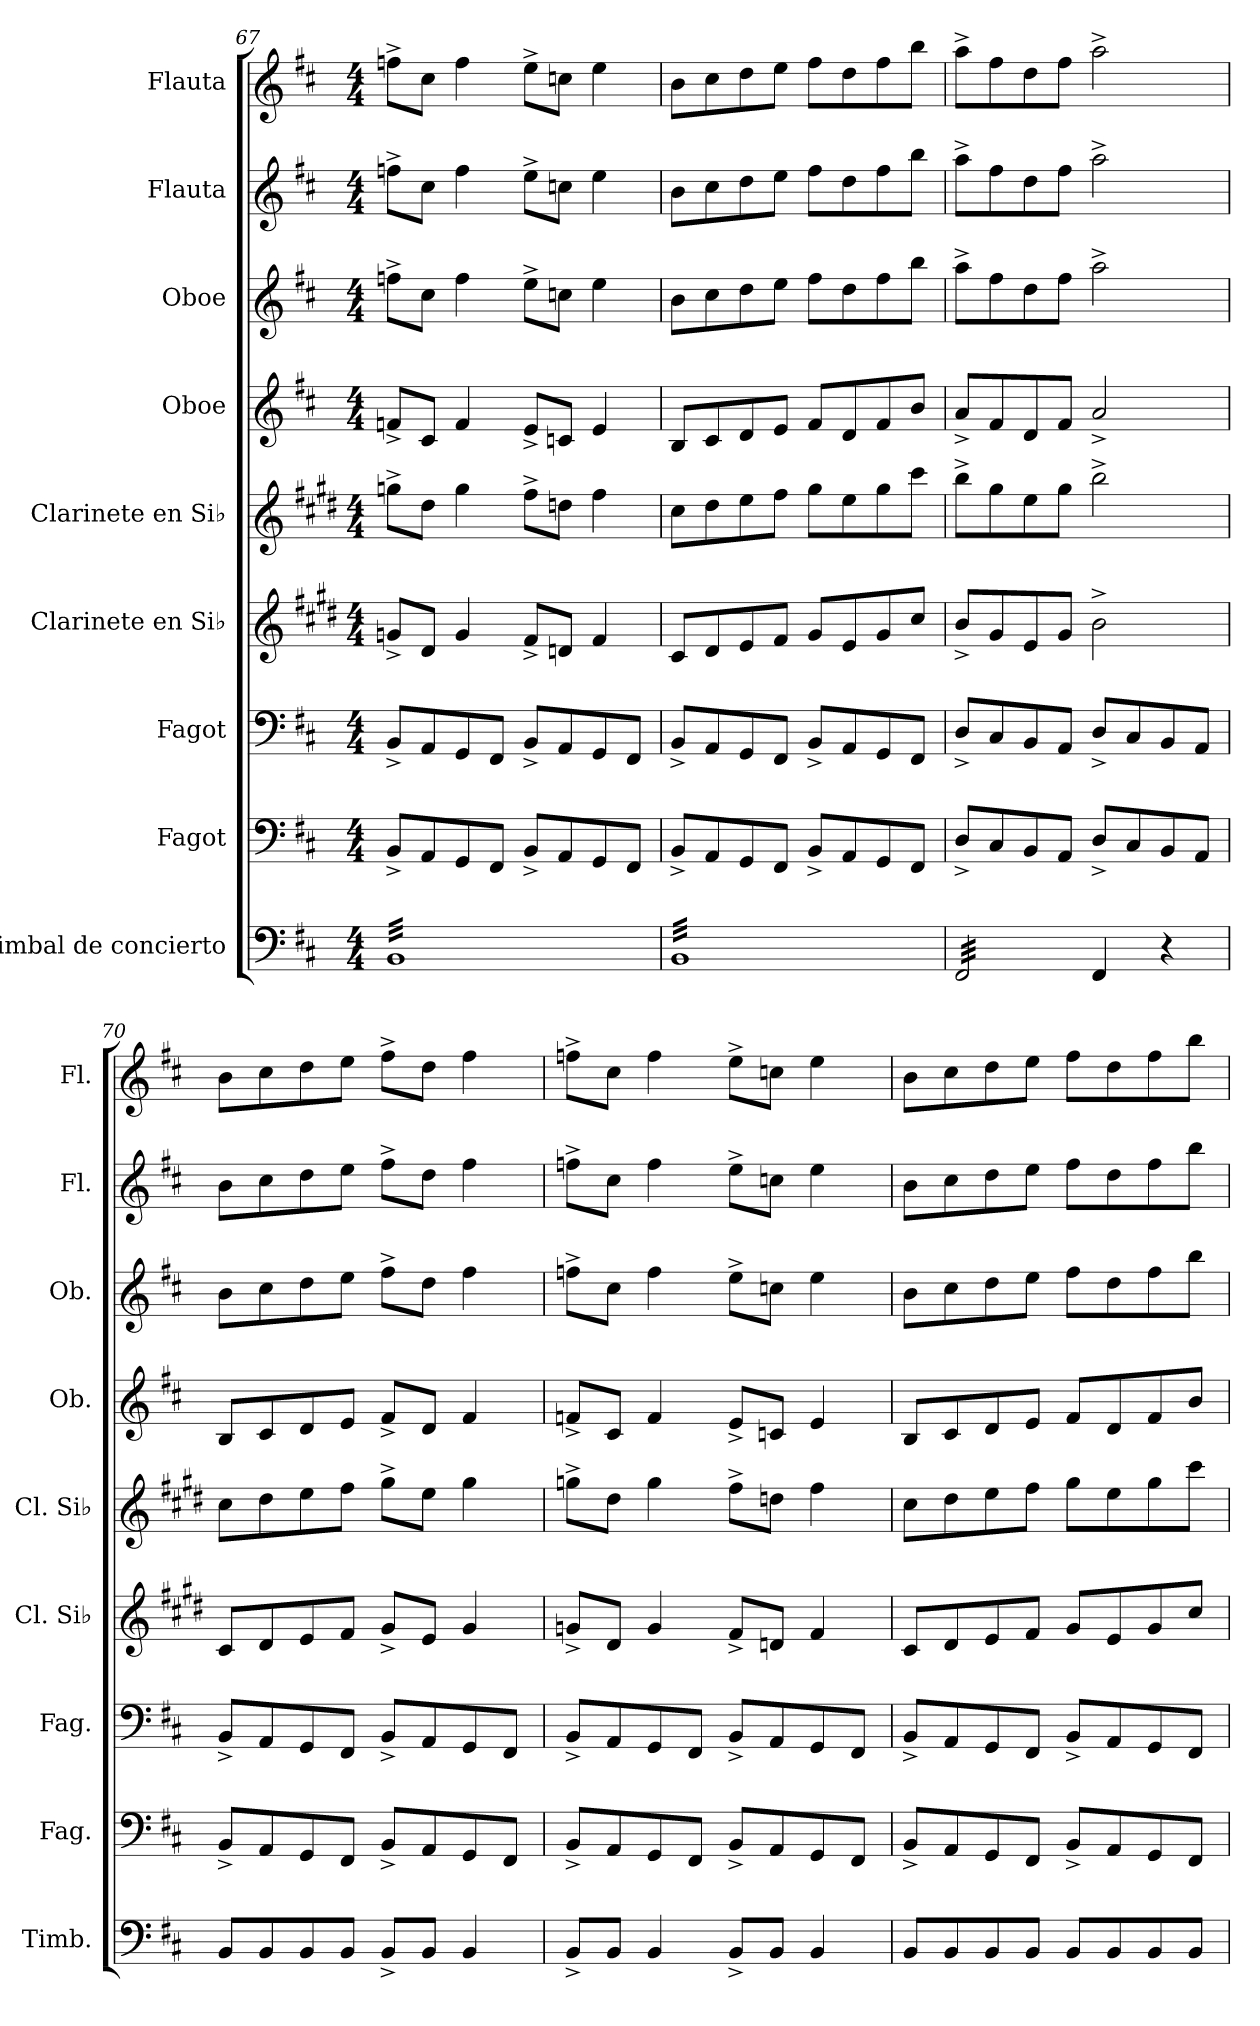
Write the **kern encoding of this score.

**kern	**kern	**kern	**kern	**kern	**kern	**kern	**kern	**kern
*part9	*part8	*part7	*part6	*part5	*part4	*part3	*part2	*part1
*staff9	*staff8	*staff7	*staff6	*staff5	*staff4	*staff3	*staff2	*staff1
*I"Timbal de concierto	*I"Fagot	*I"Fagot	*I"Clarinete en Si♭	*I"Clarinete en Si♭	*I"Oboe	*I"Oboe	*I"Flauta	*I"Flauta
*I'Timb.	*I'Fag.	*I'Fag.	*I'Cl. Si♭	*I'Cl. Si♭	*I'Ob.	*I'Ob.	*I'Fl.	*I'Fl.
*clefF4	*clefF4	*clefF4	*clefG2	*clefG2	*clefG2	*clefG2	*clefG2	*clefG2
*	*	*	*ITrd1c2	*ITrd1c2	*	*	*	*
*k[f#c#]	*k[f#c#]	*k[f#c#]	*k[f#c#]	*k[f#c#]	*k[f#c#]	*k[f#c#]	*k[f#c#]	*k[f#c#]
*M4/4	*M4/4	*M4/4	*M4/4	*M4/4	*M4/4	*M4/4	*M4/4	*M4/4
=67	=67	=67	=67	=67	=67	=67	=67	=67
*tremolo	*	*	*	*	*	*	*	*
32BBLLL	8BB^/L	8BB^/L	8fn^/L	8ffn^\L	8fn^/L	8ffn^\L	8ffn^\L	8ffn^\L
32BB	.	.	.	.	.	.	.	.
32BB	.	.	.	.	.	.	.	.
32BB	.	.	.	.	.	.	.	.
32BB	8AA/	8AA/	8c#/J	8cc#\J	8c#/J	8cc#\J	8cc#\J	8cc#\J
32BB	.	.	.	.	.	.	.	.
32BB	.	.	.	.	.	.	.	.
32BB	.	.	.	.	.	.	.	.
32BB	8GG/	8GG/	4f/	4ff\	4f/	4ff\	4ff\	4ff\
32BB	.	.	.	.	.	.	.	.
32BB	.	.	.	.	.	.	.	.
32BB	.	.	.	.	.	.	.	.
32BB	8FF#/J	8FF#/J	.	.	.	.	.	.
32BB	.	.	.	.	.	.	.	.
32BB	.	.	.	.	.	.	.	.
32BB	.	.	.	.	.	.	.	.
32BB	8BB^/L	8BB^/L	8e^/L	8ee^\L	8e^/L	8ee^\L	8ee^\L	8ee^\L
32BB	.	.	.	.	.	.	.	.
32BB	.	.	.	.	.	.	.	.
32BB	.	.	.	.	.	.	.	.
32BB	8AA/	8AA/	8cn/J	8ccn\J	8cn/J	8ccn\J	8ccn\J	8ccn\J
32BB	.	.	.	.	.	.	.	.
32BB	.	.	.	.	.	.	.	.
32BB	.	.	.	.	.	.	.	.
32BB	8GG/	8GG/	4e/	4ee\	4e/	4ee\	4ee\	4ee\
32BB	.	.	.	.	.	.	.	.
32BB	.	.	.	.	.	.	.	.
32BB	.	.	.	.	.	.	.	.
32BB	8FF#/J	8FF#/J	.	.	.	.	.	.
32BB	.	.	.	.	.	.	.	.
32BB	.	.	.	.	.	.	.	.
32BBJJJ	.	.	.	.	.	.	.	.
=68	=68	=68	=68	=68	=68	=68	=68	=68
32BBLLL	8BB^/L	8BB^/L	8B/L	8b\L	8B/L	8b\L	8b\L	8b\L
32BB	.	.	.	.	.	.	.	.
32BB	.	.	.	.	.	.	.	.
32BB	.	.	.	.	.	.	.	.
32BB	8AA/	8AA/	8c#/	8cc#\	8c#/	8cc#\	8cc#\	8cc#\
32BB	.	.	.	.	.	.	.	.
32BB	.	.	.	.	.	.	.	.
32BB	.	.	.	.	.	.	.	.
32BB	8GG/	8GG/	8d/	8dd\	8d/	8dd\	8dd\	8dd\
32BB	.	.	.	.	.	.	.	.
32BB	.	.	.	.	.	.	.	.
32BB	.	.	.	.	.	.	.	.
32BB	8FF#/J	8FF#/J	8e/J	8ee\J	8e/J	8ee\J	8ee\J	8ee\J
32BB	.	.	.	.	.	.	.	.
32BB	.	.	.	.	.	.	.	.
32BB	.	.	.	.	.	.	.	.
32BB	8BB^/L	8BB^/L	8f#/L	8ff#\L	8f#/L	8ff#\L	8ff#\L	8ff#\L
32BB	.	.	.	.	.	.	.	.
32BB	.	.	.	.	.	.	.	.
32BB	.	.	.	.	.	.	.	.
32BB	8AA/	8AA/	8d/	8dd\	8d/	8dd\	8dd\	8dd\
32BB	.	.	.	.	.	.	.	.
32BB	.	.	.	.	.	.	.	.
32BB	.	.	.	.	.	.	.	.
32BB	8GG/	8GG/	8f#/	8ff#\	8f#/	8ff#\	8ff#\	8ff#\
32BB	.	.	.	.	.	.	.	.
32BB	.	.	.	.	.	.	.	.
32BB	.	.	.	.	.	.	.	.
32BB	8FF#/J	8FF#/J	8b/J	8bb\J	8b/J	8bb\J	8bb\J	8bb\J
32BB	.	.	.	.	.	.	.	.
32BB	.	.	.	.	.	.	.	.
32BBJJJ	.	.	.	.	.	.	.	.
=69	=69	=69	=69	=69	=69	=69	=69	=69
32FF#/LLL	8D^/L	8D^/L	8a^/L	8aa^\L	8a^/L	8aa^\L	8aa^\L	8aa^\L
32FF#/	.	.	.	.	.	.	.	.
32FF#/	.	.	.	.	.	.	.	.
32FF#/	.	.	.	.	.	.	.	.
32FF#/	8C#/	8C#/	8f#/	8ff#\	8f#/	8ff#\	8ff#\	8ff#\
32FF#/	.	.	.	.	.	.	.	.
32FF#/	.	.	.	.	.	.	.	.
32FF#/	.	.	.	.	.	.	.	.
32FF#/	8BB/	8BB/	8d/	8dd\	8d/	8dd\	8dd\	8dd\
32FF#/	.	.	.	.	.	.	.	.
32FF#/	.	.	.	.	.	.	.	.
32FF#/	.	.	.	.	.	.	.	.
32FF#/	8AA/J	8AA/J	8f#/J	8ff#\J	8f#/J	8ff#\J	8ff#\J	8ff#\J
32FF#/	.	.	.	.	.	.	.	.
32FF#/	.	.	.	.	.	.	.	.
32FF#/JJJ	.	.	.	.	.	.	.	.
*Xtremolo	*	*	*	*	*	*	*	*
4FF#/	8D^/L	8D^/L	2a^\	2aa^\	2a^/	2aa^\	2aa^\	2aa^\
.	8C#/	8C#/	.	.	.	.	.	.
4r	8BB/	8BB/	.	.	.	.	.	.
.	8AA/J	8AA/J	.	.	.	.	.	.
!!LO:PB:g=z
=70	=70	=70	=70	=70	=70	=70	=70	=70
*	*	*	*	*	*	*	*	*MM180
8BB/L	8BB^/L	8BB^/L	8B/L	8b\L	8B/L	8b\L	8b\L	8b\L
8BB/	8AA/	8AA/	8c#/	8cc#\	8c#/	8cc#\	8cc#\	8cc#\
8BB/	8GG/	8GG/	8d/	8dd\	8d/	8dd\	8dd\	8dd\
8BB/J	8FF#/J	8FF#/J	8e/J	8ee\J	8e/J	8ee\J	8ee\J	8ee\J
8BB^/L	8BB^/L	8BB^/L	8f#^/L	8ff#^\L	8f#^/L	8ff#^\L	8ff#^\L	8ff#^\L
8BB/J	8AA/	8AA/	8d/J	8dd\J	8d/J	8dd\J	8dd\J	8dd\J
4BB/	8GG/	8GG/	4f#/	4ff#\	4f#/	4ff#\	4ff#\	4ff#\
.	8FF#/J	8FF#/J	.	.	.	.	.	.
=71	=71	=71	=71	=71	=71	=71	=71	=71
8BB^/L	8BB^/L	8BB^/L	8fn^/L	8ffn^\L	8fn^/L	8ffn^\L	8ffn^\L	8ffn^\L
8BB/J	8AA/	8AA/	8c#/J	8cc#\J	8c#/J	8cc#\J	8cc#\J	8cc#\J
4BB/	8GG/	8GG/	4f/	4ff\	4f/	4ff\	4ff\	4ff\
.	8FF#/J	8FF#/J	.	.	.	.	.	.
8BB^/L	8BB^/L	8BB^/L	8e^/L	8ee^\L	8e^/L	8ee^\L	8ee^\L	8ee^\L
8BB/J	8AA/	8AA/	8cn/J	8ccn\J	8cn/J	8ccn\J	8ccn\J	8ccn\J
4BB/	8GG/	8GG/	4e/	4ee\	4e/	4ee\	4ee\	4ee\
.	8FF#/J	8FF#/J	.	.	.	.	.	.
=72	=72	=72	=72	=72	=72	=72	=72	=72
8BB/L	8BB^/L	8BB^/L	8B/L	8b\L	8B/L	8b\L	8b\L	8b\L
8BB/	8AA/	8AA/	8c#/	8cc#\	8c#/	8cc#\	8cc#\	8cc#\
8BB/	8GG/	8GG/	8d/	8dd\	8d/	8dd\	8dd\	8dd\
8BB/J	8FF#/J	8FF#/J	8e/J	8ee\J	8e/J	8ee\J	8ee\J	8ee\J
8BB/L	8BB^/L	8BB^/L	8f#/L	8ff#\L	8f#/L	8ff#\L	8ff#\L	8ff#\L
8BB/	8AA/	8AA/	8d/	8dd\	8d/	8dd\	8dd\	8dd\
8BB/	8GG/	8GG/	8f#/	8ff#\	8f#/	8ff#\	8ff#\	8ff#\
8BB/J	8FF#/J	8FF#/J	8b/J	8bb\J	8b/J	8bb\J	8bb\J	8bb\J
=	=	=	=	=	=	=	=	=
*-	*-	*-	*-	*-	*-	*-	*-	*-
